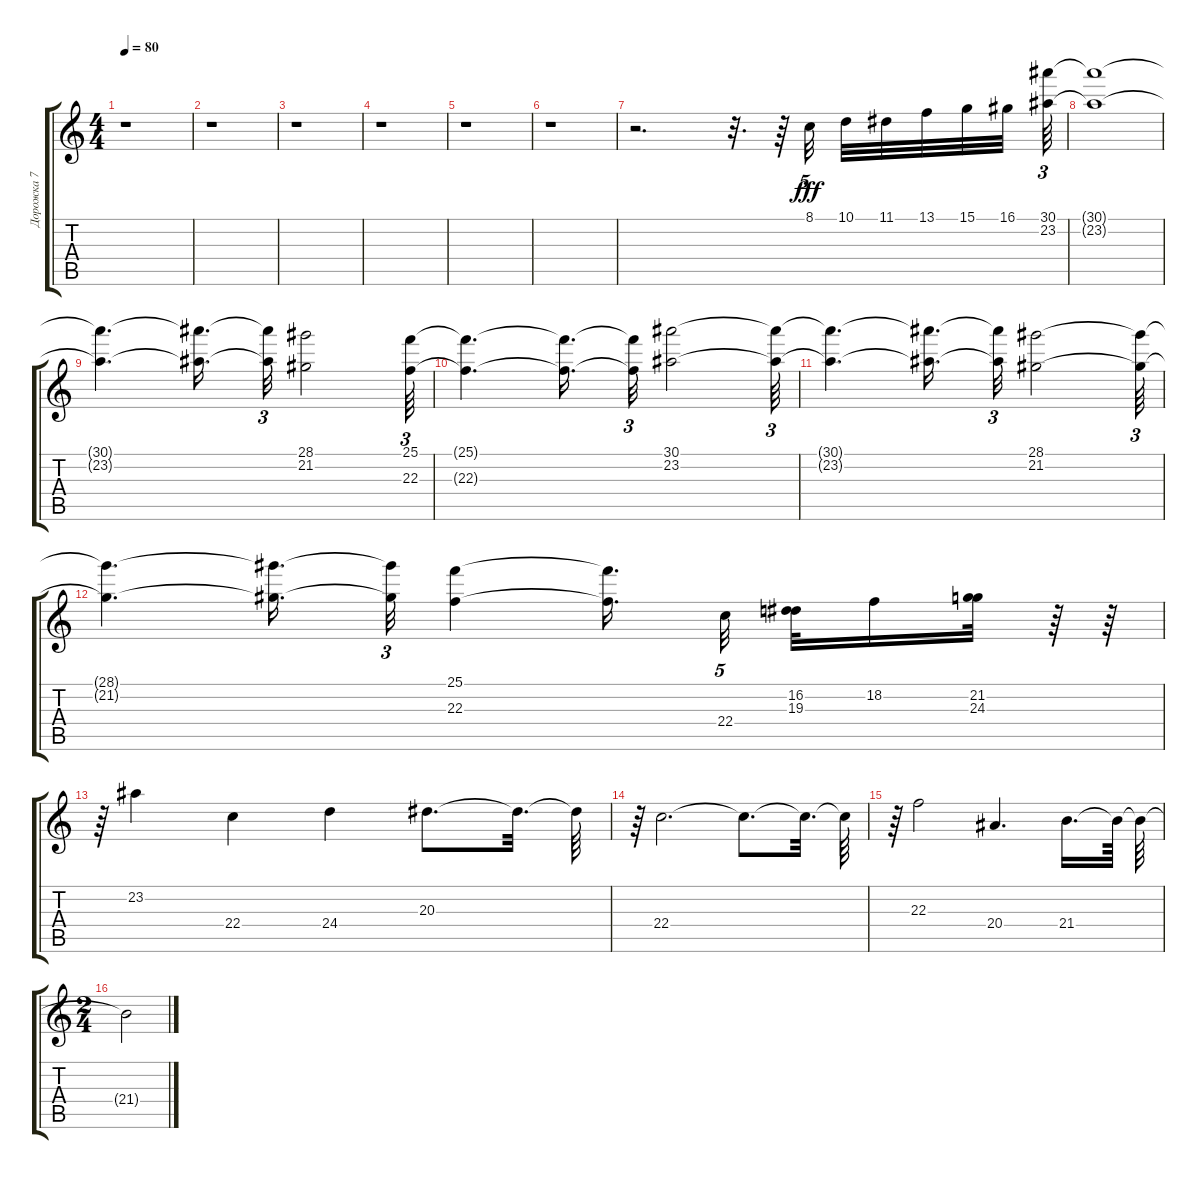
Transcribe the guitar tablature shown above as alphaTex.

\track ("Дорожка 7" "Дорожка 7") {instrument stringensemble1}
\staff {score tabs}
\tuning (E4 B3 G3 D3 A2 E2) {hide}
\ts (4 4)
\tempo 80
\clef g2
\ks c
r.1{dy fff} |
r.1 |
r.1 |
r.1 |
r.1 |
r.1 |
r.2{d} r.32{d} r.64 8.1.32{tu (5 4) beam splitsecondary} 10.1.32 11.1.32 13.1.32 15.1.32 16.1.32{beam splitsecondary} (30.1 23.2).64{tu (3 2)} |
(30.1{t} 23.2{t}).1 |
(30.1{t} 23.2{t}).4{d} (30.1{t} 23.2{t}).16{d} (30.1{t} 23.2{t}).32{tu (3 2)} (28.1 21.2).2 (25.1 22.3).64{tu (3 2)} |
(25.1{t} 22.3{t}).4{d} (25.1{t} 22.3{t}).16{d} (25.1{t} 22.3{t}).32{tu (3 2)} (30.1 23.2).2 (30.1{t} 23.2{t}).64{tu (3 2)} |
(30.1{t} 23.2{t}).4{d} (30.1{t} 23.2{t}).16{d} (30.1{t} 23.2{t}).32{tu (3 2)} (28.1 21.2).2 (28.1{t} 21.2{t}).64{tu (3 2)} |
(28.1{t} 21.2{t}).4{d} (28.1{t} 21.2{t}).16{d} (28.1{t} 21.2{t}).32{tu (3 2)} (25.1 22.3).4 (25.1{t} 22.3{t}).16{d} 22.4.32{tu (5 4) beam splitsecondary} (16.2 19.3).32 18.2.16 (21.2 24.3).32 r.64 r.64 |
r.64 23.2.4 22.4.4 24.4.4 20.3.8{d} 20.3{t}.32{d} 20.3{t}.64 |
r.64 22.4.2{d} 22.4{t}.8{d} 22.4{t}.32{d} 22.4{t}.64 |
r.64 22.3.2 20.4.4{d} 21.4.16{d} 21.4{t}.64 21.4{t}.64 |
\ts (2 4)
21.4{t}.2
